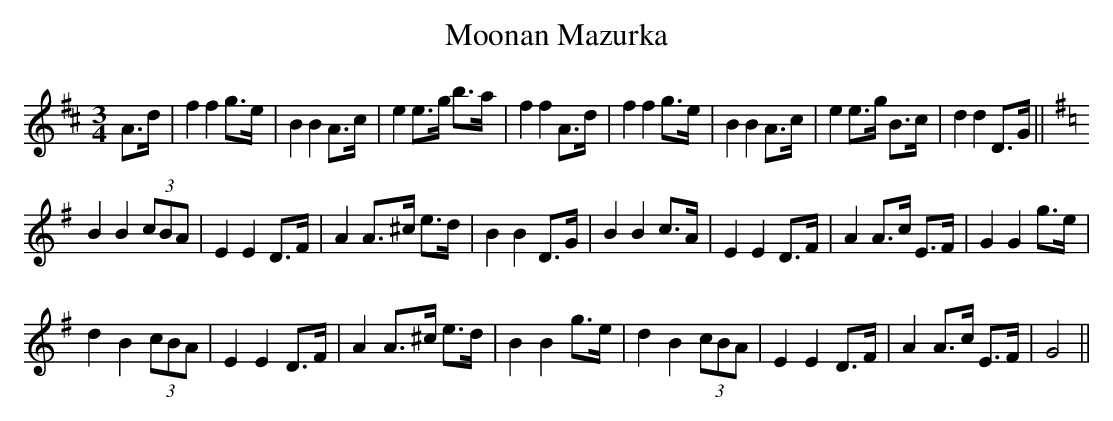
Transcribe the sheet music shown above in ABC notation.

X:1
T:Moonan Mazurka
M:3/4
L:1/8
K:D
A>d|f2f2g>e|B2B2A>c|e2e>g b>a|f2f2A>d|f2f2g>e|B2B2A>c|e2e>g B>c|d2d2D>G||
K:G
B2B2 (3cBA|E2E2D>F|A2A>^c e>d|B2B2D>G|B2B2c>A|E2E2D>F|A2A>c E>F|G2G2g>e|
d2B2(3cBA|E2E2D>F|A2A>^c e>d|B2B2g>e|d2B2(3cBA|E2E2D>F|A2A>c E>F|G4||
